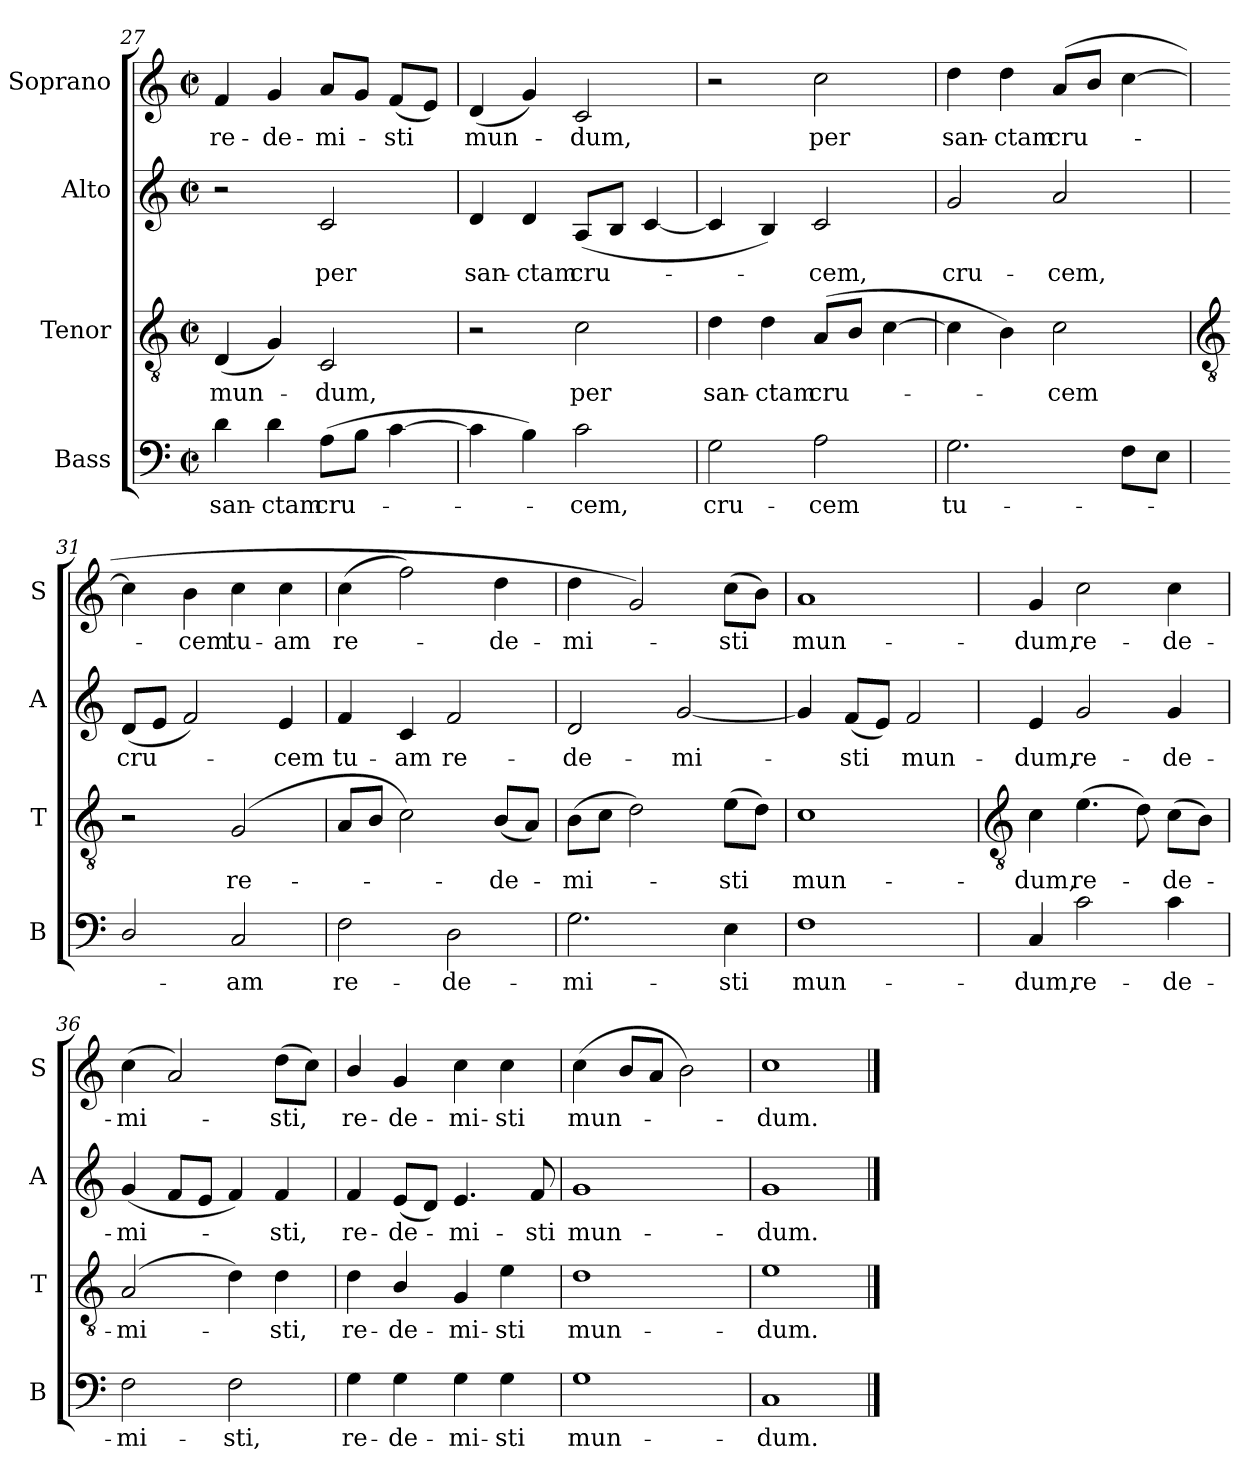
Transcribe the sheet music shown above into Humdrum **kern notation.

**kern	**text	**kern	**text	**kern	**text	**kern	**text
*part4	*part4	*part3	*part3	*part2	*part2	*part1	*part1
*staff4	*staff4	*staff3	*staff3	*staff2	*staff2	*staff1	*staff1
*I"Bass	*	*I"Tenor	*	*I"Alto	*	*I"Soprano	*
*I'B	*	*I'T	*	*I'A	*	*I'S	*
!!LO:LB:g=z
*clefF4	*	*clefGv2	*	*clefG2	*	*clefG2	*
*k[]	*	*k[]	*	*k[]	*	*k[]	*
*C:	*	*C:	*	*C:	*	*C:	*
*M2/2	*	*M2/2	*	*M2/2	*	*M2/2	*
*met(c|)	*	*met(c|)	*	*met(c|)	*	*met(c|)	*
=27	=27	=27	=27	=27	=27	=27	=27
!	!LO:LY:b	!	!LO:LY:b	!	!	!	!LO:LY:b
4d	san-	(<4D	mun-	2r	.	4f	re-
!	!LO:LY:b	!	!	!	!	!	!LO:LY:b
4d	-ctam	4G)	.	.	.	4g	-de-
!	!LO:LY:b	!	!LO:LY:b	!	!LO:LY:b	!	!LO:LY:b
(>8AL	cru-	2C	dum,	2c	per	8aL	-mi-
8BJ	.	.	.	.	.	8gJ	.
!	!	!	!	!	!	!	!LO:LY:b
[4c	.	.	.	.	.	(<8fL	sti
.	.	.	.	.	.	8eJ)	.
=28	=28	=28	=28	=28	=28	=28	=28
!	!	!	!	!	!LO:LY:b	!	!LO:LY:b
4c]	.	2r	.	4d	san-	(<4d	mun-
!	!	!	!	!	!LO:LY:b	!	!
4B)	.	.	.	4d	-ctam	4g)	.
!	!LO:LY:b	!	!LO:LY:b	!	!LO:LY:b	!	!LO:LY:b
2c	cem,	2c	per	(<8AL	cru-	2c	dum,
.	.	.	.	8BJ	.	.	.
.	.	.	.	[4c	.	.	.
=29	=29	=29	=29	=29	=29	=29	=29
!	!LO:LY:b	!	!LO:LY:b	!	!	!	!
2G	cru-	4d	san-	4c]	.	2r	.
!	!	!	!LO:LY:b	!	!	!	!
.	.	4d	-ctam	4B)	.	.	.
!	!LO:LY:b	!	!LO:LY:b	!	!LO:LY:b	!	!LO:LY:b
2A	-cem	(<8AL	cru-	2c	cem,	2cc	per
.	.	8BJ	.	.	.	.	.
.	.	[4c	.	.	.	.	.
=30	=30	=30	=30	=30	=30	=30	=30
!	!LO:LY:b	!	!	!	!LO:LY:b	!	!LO:LY:b
2.G	tu-	4c]	.	2g	cru-	4dd	san-
!	!	!	!	!	!	!	!LO:LY:b
.	.	4B)	.	.	.	4dd	-ctam
!	!	!	!LO:LY:b	!	!LO:LY:b	!	!LO:LY:b
.	.	2c	cem	2a	-cem,	(<8aL	cru-
.	.	.	.	.	.	8bJ	.
8FL	.	.	.	.	.	[4cc	.
8EJ	.	.	.	.	.	.	.
!!LO:LB:g=z
=31	=31	=31	=31	=31	=31	=31	=31
*	*	*clefGv2	*	*	*	*	*
!	!	!	!	!	!LO:LY:b	!	!
2D/	.	2r	.	(<8dL	cru-	4cc]	.
.	.	.	.	8eJ	.	.	.
!	!	!	!	!	!	!	!LO:LY:b
.	.	.	.	2f)	.	4b	cem
!	!LO:LY:b	!	!LO:LY:b	!	!	!	!LO:LY:b
2C	am	(<2G	re-	.	.	4cc	tu-
!	!	!	!	!	!LO:LY:b	!	!LO:LY:b
.	.	.	.	4e	cem	4cc	-am
=32	=32	=32	=32	=32	=32	=32	=32
!	!LO:LY:b	!	!	!	!LO:LY:b	!	!LO:LY:b
2F	re-	8AL	.	4f	tu-	(>4cc	re-
.	.	8BJ	.	.	.	.	.
!	!	!	!	!	!LO:LY:b	!	!
.	.	2c)	.	4c	-am	2ff)	.
!	!LO:LY:b	!	!	!	!LO:LY:b	!	!
2D	-de-	.	.	2f	re-	.	.
!	!	!	!LO:LY:b	!	!	!	!LO:LY:b
.	.	(<8BL	de-	.	.	4dd	de-
.	.	8AJ)	.	.	.	.	.
=33	=33	=33	=33	=33	=33	=33	=33
!	!LO:LY:b	!	!LO:LY:b	!	!LO:LY:b	!	!LO:LY:b
2.G	-mi-	(>8BL	mi-	2d	-de-	4dd	-mi-
.	.	8cJ	.	.	.	.	.
.	.	2d)	.	.	.	2g)	.
!	!	!	!	!	!LO:LY:b	!	!
.	.	.	.	[2g	-mi-	.	.
!	!LO:LY:b	!	!LO:LY:b	!	!	!	!LO:LY:b
4E	-sti	(>8eL	sti	.	.	(>8ccL	sti
.	.	8dJ)	.	.	.	8bJ)	.
=34	=34	=34	=34	=34	=34	=34	=34
!	!LO:LY:b	!	!LO:LY:b	!	!	!	!LO:LY:b
1F	mun-	1c	mun-	4g]	.	1a	mun-
!	!	!	!	!	!LO:LY:b	!	!
.	.	.	.	(<8fL	sti	.	.
.	.	.	.	8eJ)	.	.	.
!	!	!	!	!	!LO:LY:b	!	!
.	.	.	.	2f	mun-	.	.
!!LO:LB:g=z
=35	=35	=35	=35	=35	=35	=35	=35
*	*	*clefGv2	*	*	*	*	*
!	!LO:LY:b	!	!LO:LY:b	!	!LO:LY:b	!	!LO:LY:b
4C	-dum,	4c	-dum,	4e	-dum,	4g	-dum,
!	!LO:LY:b	!	!LO:LY:b	!	!LO:LY:b	!	!LO:LY:b
2c	re-	(>4.e	re-	2g	re-	2cc	re-
.	.	8d)	.	.	.	.	.
!	!LO:LY:b	!	!LO:LY:b	!	!LO:LY:b	!	!LO:LY:b
4c	-de-	(>8cL	de-	4g	-de-	4cc	-de-
.	.	8BJ)	.	.	.	.	.
=36	=36	=36	=36	=36	=36	=36	=36
!	!LO:LY:b	!	!LO:LY:b	!	!LO:LY:b	!	!LO:LY:b
2F	-mi-	(<2A	mi-	(<4g	-mi-	(<4cc	-mi-
.	.	.	.	8fL	.	2a)	.
.	.	.	.	8eJ	.	.	.
!	!LO:LY:b	!	!	!	!	!	!
2F	-sti,	4d)	.	4f)	.	.	.
!	!	!	!LO:LY:b	!	!LO:LY:b	!	!LO:LY:b
.	.	4d	sti,	4f	sti,	(>8ddL	sti,
.	.	.	.	.	.	8ccJ)	.
=37	=37	=37	=37	=37	=37	=37	=37
!	!LO:LY:b	!	!LO:LY:b	!	!LO:LY:b	!	!LO:LY:b
4G	re-	4d	re-	4f	re-	4b/	re-
!	!LO:LY:b	!	!LO:LY:b	!	!LO:LY:b	!	!LO:LY:b
4G	-de-	4B/	-de-	(<8eL	-de-	4g	-de-
.	.	.	.	8dJ)	.	.	.
!	!LO:LY:b	!	!LO:LY:b	!	!LO:LY:b	!	!LO:LY:b
4G	-mi-	4G	-mi-	4.e	mi-	4cc	-mi-
!	!LO:LY:b	!	!LO:LY:b	!	!	!	!LO:LY:b
4G	-sti	4e	-sti	.	.	4cc	-sti
!	!	!	!	!	!LO:LY:b	!	!
.	.	.	.	8f	-sti	.	.
=38	=38	=38	=38	=38	=38	=38	=38
!	!LO:LY:b	!	!LO:LY:b	!	!LO:LY:b	!	!LO:LY:b
1G	mun-	1d	mun-	1g	mun-	(>4cc	mun-
.	.	.	.	.	.	8bL	.
.	.	.	.	.	.	8aJ	.
.	.	.	.	.	.	2b)	.
=39	=39	=39	=39	=39	=39	=39	=39
!	!LO:LY:b	!	!LO:LY:b	!	!LO:LY:b	!	!LO:LY:b
1C	-dum.	1e	-dum.	1g	-dum.	1cc	dum.
==	==	==	==	==	==	==	==
*-	*-	*-	*-	*-	*-	*-	*-
